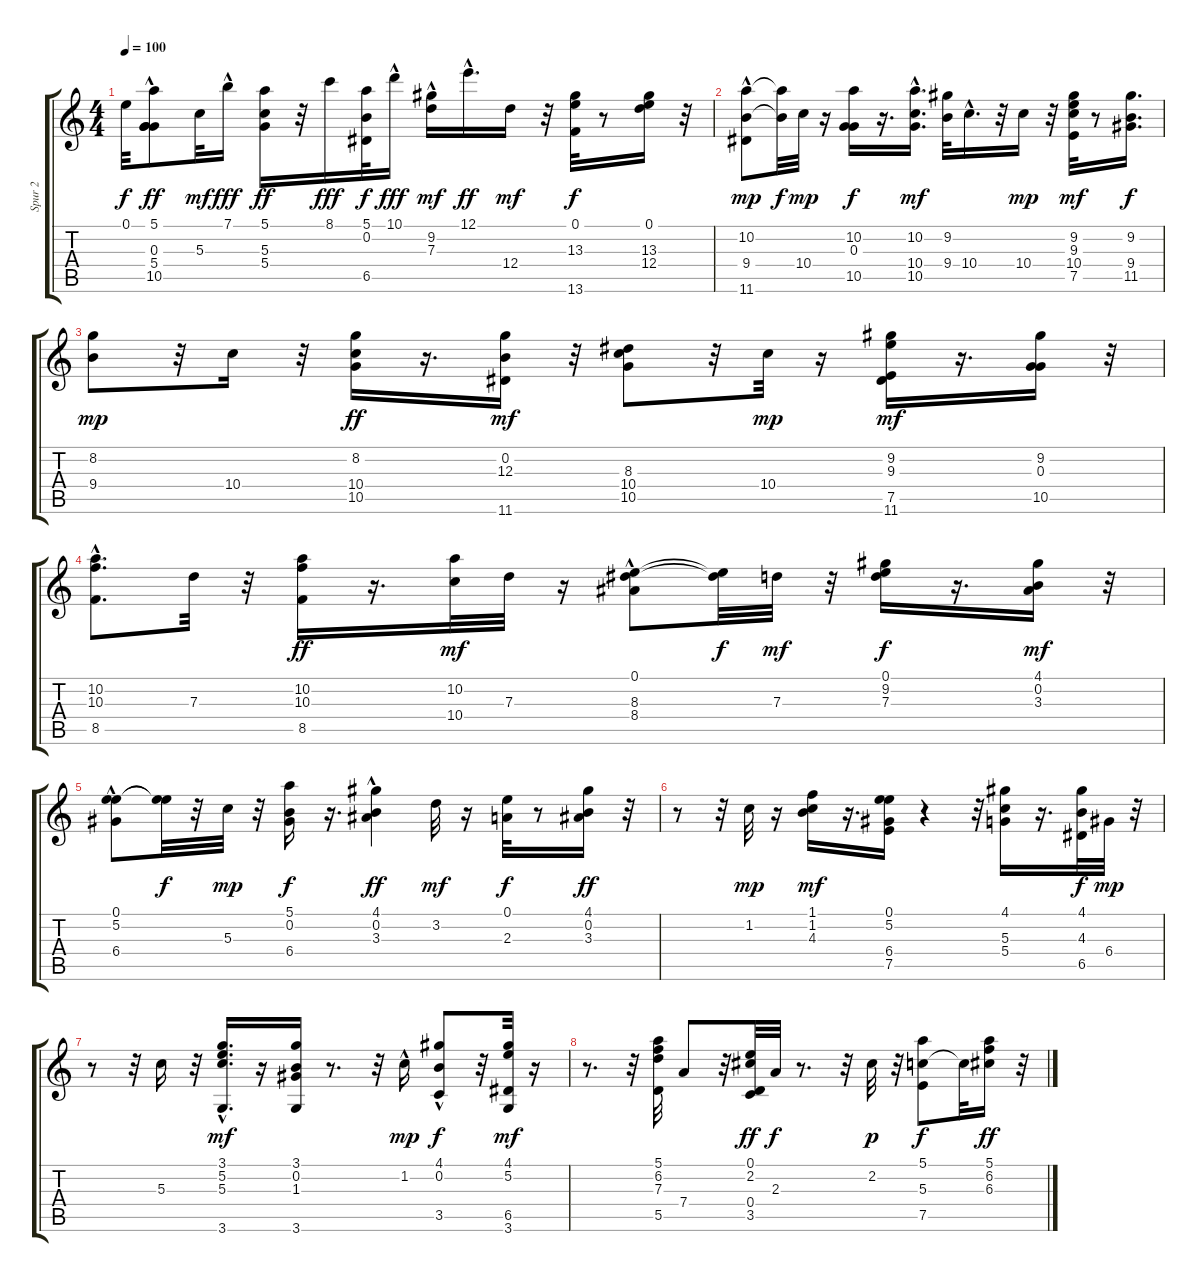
\track ("Spur 2" "Spur 2") {instrument acousticguitarnylon}
\staff {score tabs}
\tuning (E4 B3 G3 D3 A2 E2) {hide}
\ts (4 4)
\tempo 100
\clef g2
\ks c
0.1{t}.32{dy f} (5.1 0.3{hac} 5.4 10.5).8{dy ff} 5.3.32{dy mf} 7.1{hac}.16{dy fff} (5.1 5.3 5.4).16{dy ff} r.32 8.1.16{dy fff} (5.1 0.2 6.5).32{dy f} 10.1{hac}.16{dy fff} (9.2 7.3{hac}).16{dy mf} 12.1{hac}.16{d dy ff} 12.4.16{dy mf} r.32 (0.1 13.3 13.6).32{dy f} r.8 (0.1 13.3 12.4).16 r.32 |
(10.2 9.4 11.6{hac}).8{dy mp} (10.2{t} 9.4{t}).32{dy f} 10.4.32{dy mp} r.16 (10.2 0.3 10.5).16{dy f} r.16{d} (10.2{hac} 10.4 10.5).16{d dy mf} (9.2 9.4).32 10.4{hac}.16{d} r.32 10.4.16{dy mp} r.32 (9.2 9.3 10.4 7.5).32{dy mf} r.8 (9.2 9.4 11.5).16{d dy f} |
(8.2 9.4).8{dy mp} r.32 10.4.16 r.32 (8.2 10.4 10.5).16{dy ff} r.16{d} (0.2 12.3 11.6).16{dy mf} r.32 (8.3 10.4 10.5).8 r.32 10.4.32{dy mp} r.16 (9.2 9.3 7.5 11.6).16{dy mf} r.16{d} (9.2 0.3 10.5).16 r.32 |
(10.2 10.3{hac} 8.5{hac}).8{d} 7.3.32 r.32 (10.2 10.3 8.5).16{dy ff} r.16{d} (10.2 10.4).32{dy mf} 7.3.32 r.16 (0.1 8.3 8.4{hac}).8 (0.1{t} 8.3{t}).32{dy f} 7.3.32{dy mf} r.32 (0.1 9.2 7.3).16{dy f} r.16{d} (4.1 0.2 3.3).16{dy mf} r.32 |
(0.1 5.2 6.4{hac}).8 (0.1{t} 5.2{t}).32{dy f} r.32 5.3.32{dy mp} r.32 (5.1 0.2 6.4).16{dy f} r.16{d} (4.1 0.2 3.3{hac}).4{dy ff} 3.2.32{dy mf} r.16 (0.1 2.3).32{dy f} r.8 (4.1 0.2 3.3).16{dy ff} r.32 |
r.8 r.32 1.2.32{dy mp} r.16 (1.1 1.2 4.3).16{dy mf} r.16{d} (0.1 5.2 6.4 7.5).16 r.4 r.32 (4.1 5.3 5.4).16 r.16{d} (4.1 4.3 6.5).32{dy f} 6.4.32{dy mp} r.32 |
r.8 r.32 5.3.16 r.32 (3.1{hac} 5.2 5.3 3.6).16{d dy mf} r.16 (3.1 0.2 1.3 3.6).16 r.8{d} r.32 1.2{hac}.16{dy mp} (4.1 0.2 3.5{hac}).8{dy f} r.32 (4.1 5.2 6.5 3.6).32{dy mf} r.16 |
r.8{d} r.32 (5.1 6.2 7.3 5.5).32 7.4.8 r.32 (0.1 2.2 0.4 3.5).32{dy ff} 2.3.32{dy f} r.8{d} r.32 2.2.32{dy p} r.32 (5.1 5.3 7.5).8{dy f} 5.3{t}.32 (5.1 6.2 6.3).16{dy ff} r.32
